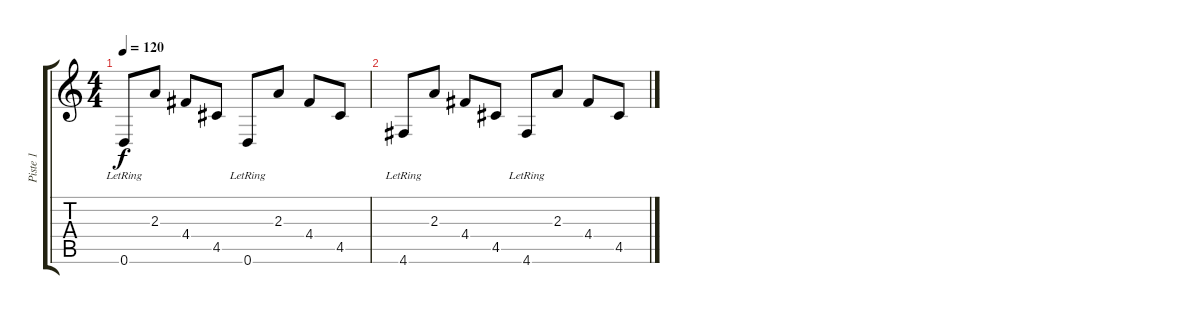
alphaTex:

\track ("Piste 1" "Piste 1") {instrument acousticguitarsteel}
\staff {score tabs}
\tuning (E4 B3 G3 D3 A2 D2) {hide}
\ts (4 4)
\tempo 120
\clef g2
\ks c
0.6{lr}.8{dy f} 2.3.8 4.4.8 4.5.8 0.6{lr}.8 2.3.8 4.4.8 4.5.8 |
4.6{lr}.8 2.3.8 4.4.8 4.5.8 4.6{lr}.8 2.3.8 4.4.8 4.5.8
